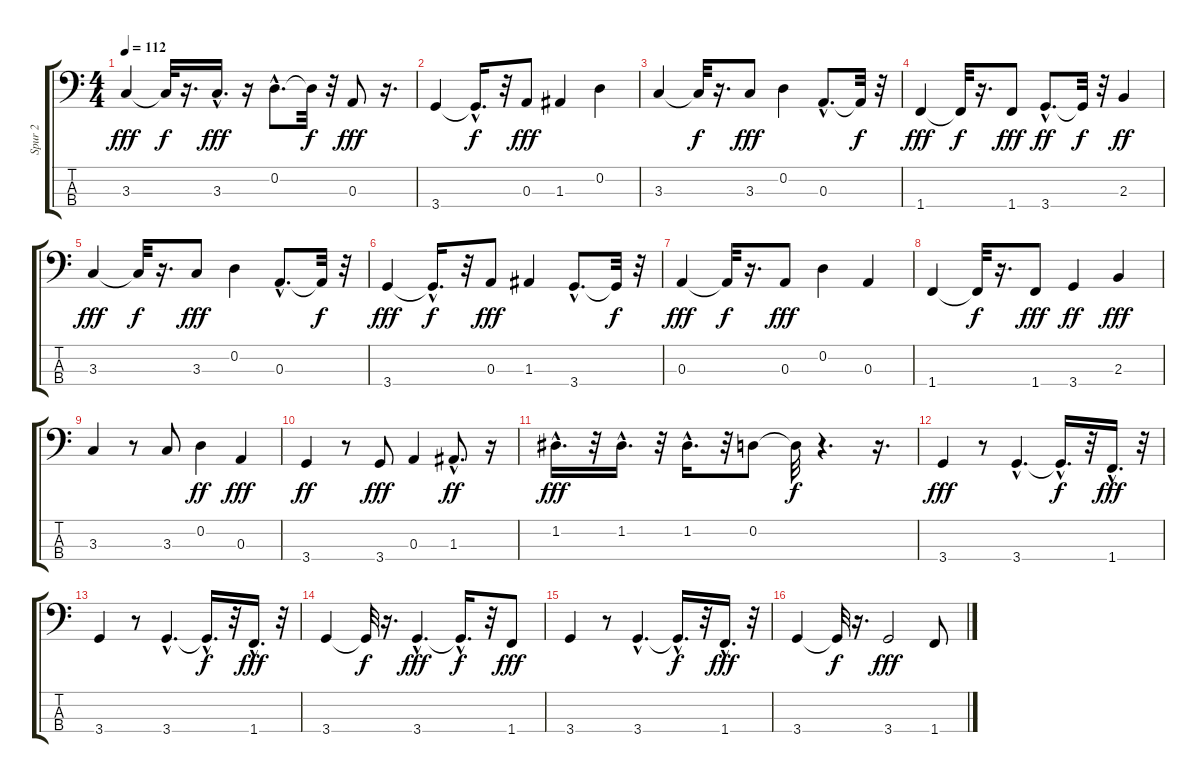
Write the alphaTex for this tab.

\track ("Spur 2" "Spur 2") {instrument electricbassfinger}
\staff {score tabs}
\tuning (G2 D2 A1 E1) {hide}
\ts (4 4)
\tempo 112
\clef f4
\ks c
3.3.4{dy fff} 3.3{t}.32{dy f} r.16{d} 3.3{hac}.16{d dy fff} r.16 0.2{hac}.8{d} 0.2{t}.32{dy f} r.32 0.3.8{dy fff} r.16{d} |
3.4.4 3.4{hac t}.16{d dy f} r.32 0.3.8{dy fff} 1.3.4 0.2.4 |
3.3.4 3.3{t}.32{dy f} r.16{d} 3.3.8{dy fff} 0.2.4 0.3{hac}.8{d} 0.3{t}.32{dy f} r.32 |
1.4.4{dy fff} 1.4{t}.32{dy f} r.16{d} 1.4.8{dy fff} 3.4{hac}.8{d dy ff} 3.4{t}.32{dy f} r.32 2.3.4{dy ff} |
3.3.4{dy fff} 3.3{t}.32{dy f} r.16{d} 3.3.8{dy fff} 0.2.4 0.3{hac}.8{d} 0.3{t}.32{dy f} r.32 |
3.4.4{dy fff} 3.4{hac t}.16{d dy f} r.32 0.3.8{dy fff} 1.3.4 3.4{hac}.8{d} 3.4{t}.32{dy f} r.32 |
0.3.4{dy fff} 0.3{t}.32{dy f} r.16{d} 0.3.8{dy fff} 0.2.4 0.3.4 |
1.4.4 1.4{t}.32{dy f} r.16{d} 1.4.8{dy fff} 3.4.4{dy ff} 2.3.4{dy fff} |
3.3.4 r.8 3.3.8 0.2.4{dy ff} 0.3.4{dy fff} |
3.4.4{dy ff} r.8 3.4.8{dy fff} 0.3.4 1.3{hac}.8{d dy ff} r.16 |
1.2{hac}.16{d dy fff} r.32 1.2{hac}.16{d} r.32 1.2{hac}.16{d} r.32 0.2.8 0.2{t}.32{dy f} r.4{d} r.16{d} |
3.4.4{dy fff} r.8 3.4{hac}.4{d} 3.4{hac t}.16{d dy f} r.32 1.4{hac}.16{d dy fff} r.32 |
3.4.4 r.8 3.4{hac}.4{d} 3.4{hac t}.16{d dy f} r.32 1.4{hac}.16{d dy fff} r.32 |
3.4.4 3.4{t}.32{dy f} r.16{d} 3.4{hac}.4{d dy fff} 3.4{hac t}.16{d dy f} r.32 1.4.8{dy fff} |
3.4.4 r.8 3.4{hac}.4{d} 3.4{hac t}.16{d dy f} r.32 1.4{hac}.16{d dy fff} r.32 |
3.4.4 3.4{t}.32{dy f} r.16{d} 3.4.2{dy fff} 1.4.8
